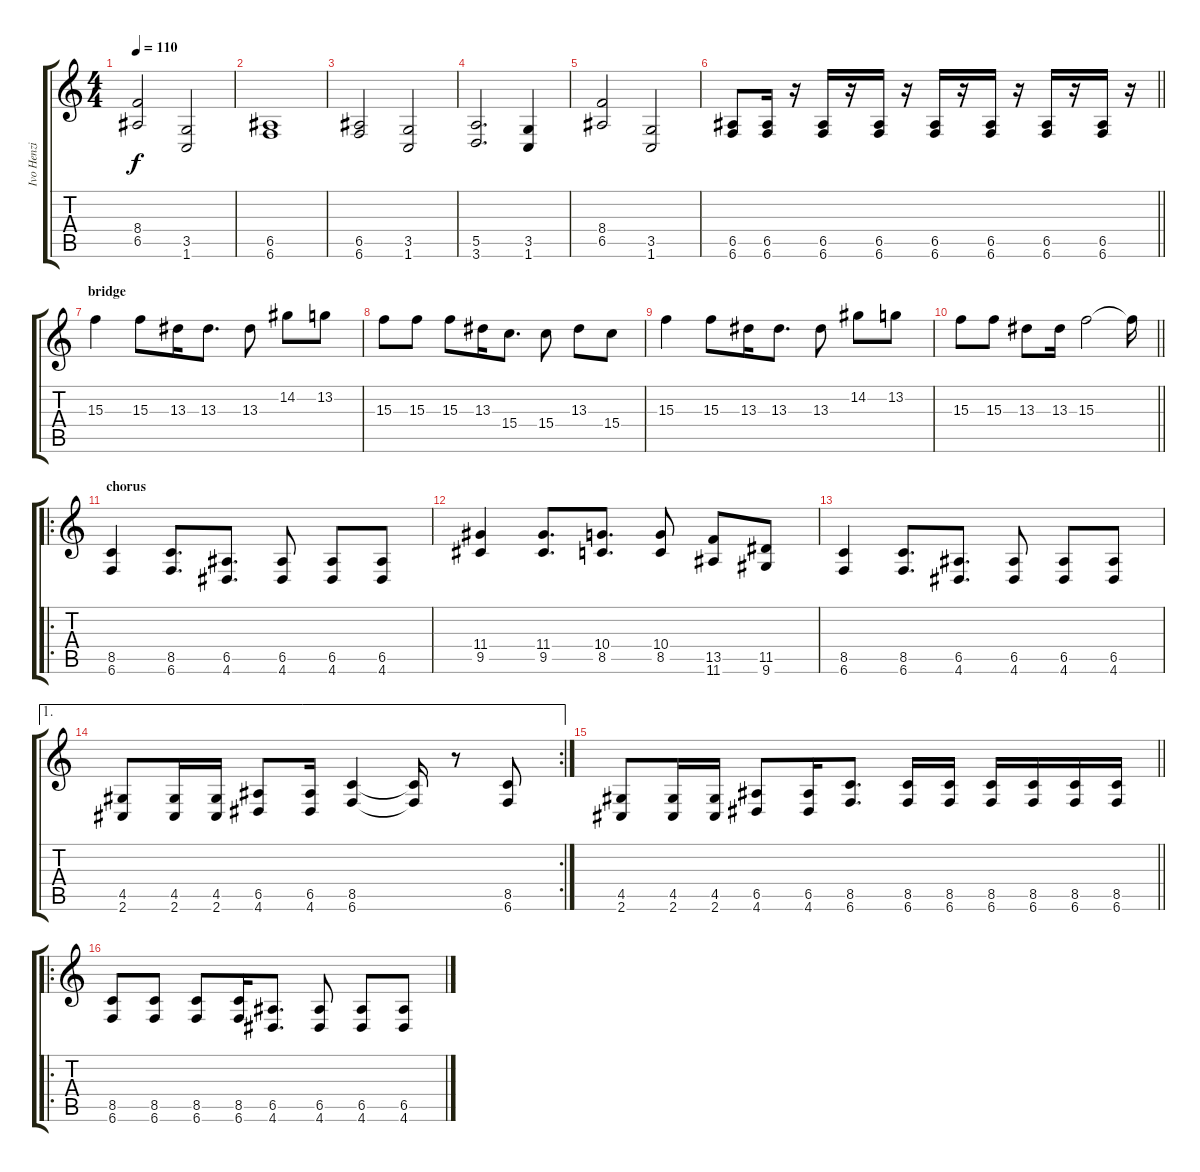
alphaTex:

\track ("Ivo Henzi" "Ivo Henzi") {instrument distortionguitar}
\staff {score tabs}
\tuning (B3 Gb3 D3 A2 E2 B1) {hide}
\ts (4 4)
\tempo 110
\clef g2
\ks c
(8.4 6.5).2{dy f} (3.5 1.6).2 |
(6.5 6.6).1 |
(6.5 6.6).2 (3.5 1.6).2 |
(5.5 3.6).2{d} (3.5 1.6).4 |
(8.4 6.5).2 (3.5 1.6).2 |
\barLineRight lightlight
(6.5 6.6).8 (6.5 6.6).16 r.16 (6.5 6.6).16 r.16 (6.5 6.6).16 r.16 (6.5 6.6).16 r.16 (6.5 6.6).16 r.16 (6.5 6.6).16 r.16 (6.5 6.6).16 r.16 |
\section ("" "bridge")
15.3.4{instrument acousticguitarsteel} 15.3.8 13.3.16 13.3.8{d} 13.3.8 14.2.8 13.2.8 |
15.3.8 15.3.8 15.3.8 13.3.16 15.4.8{d} 15.4.8 13.3.8 15.4.8 |
15.3.4 15.3.8 13.3.16 13.3.8{d} 13.3.8 14.2.8 13.2.8 |
\barLineRight lightlight
15.3.8 15.3.8 13.3.8 13.3.16 15.3.2 15.3{t}.16 |
\ro
\section ("" "chorus")
(8.5 6.6).4{instrument distortionguitar} (8.5 6.6).8{d} (6.5 4.6).8{d} (6.5 4.6).8 (6.5 4.6).8 (6.5 4.6).8 |
(11.4 9.5).4 (11.4 9.5).8{d} (10.4 8.5).8{d} (10.4 8.5).8 (13.5 11.6).8 (11.5 9.6).8 |
(8.5 6.6).4 (8.5 6.6).8{d} (6.5 4.6).8{d} (6.5 4.6).8 (6.5 4.6).8 (6.5 4.6).8 |
\ae 1
\rc 2
(4.5 2.6).8 (4.5 2.6).16 (4.5 2.6).16 (6.5 4.6).8 (6.5 4.6).16 (8.5 6.6).4 (8.5{t} 6.6{t}).16 r.8 (8.5 6.6).8 |
\barLineRight lightlight
(4.5 2.6).8 (4.5 2.6).16 (4.5 2.6).16 (6.5 4.6).8 (6.5 4.6).16 (8.5 6.6).8{d} (8.5 6.6).16 (8.5 6.6).16 (8.5 6.6).16 (8.5 6.6).16 (8.5 6.6).16 (8.5 6.6).16 |
\ro
\section ("" "")
(8.5 6.6).8 (8.5 6.6).8 (8.5 6.6).8 (8.5 6.6).16 (6.5 4.6).8{d} (6.5 4.6).8 (6.5 4.6).8 (6.5 4.6).8
